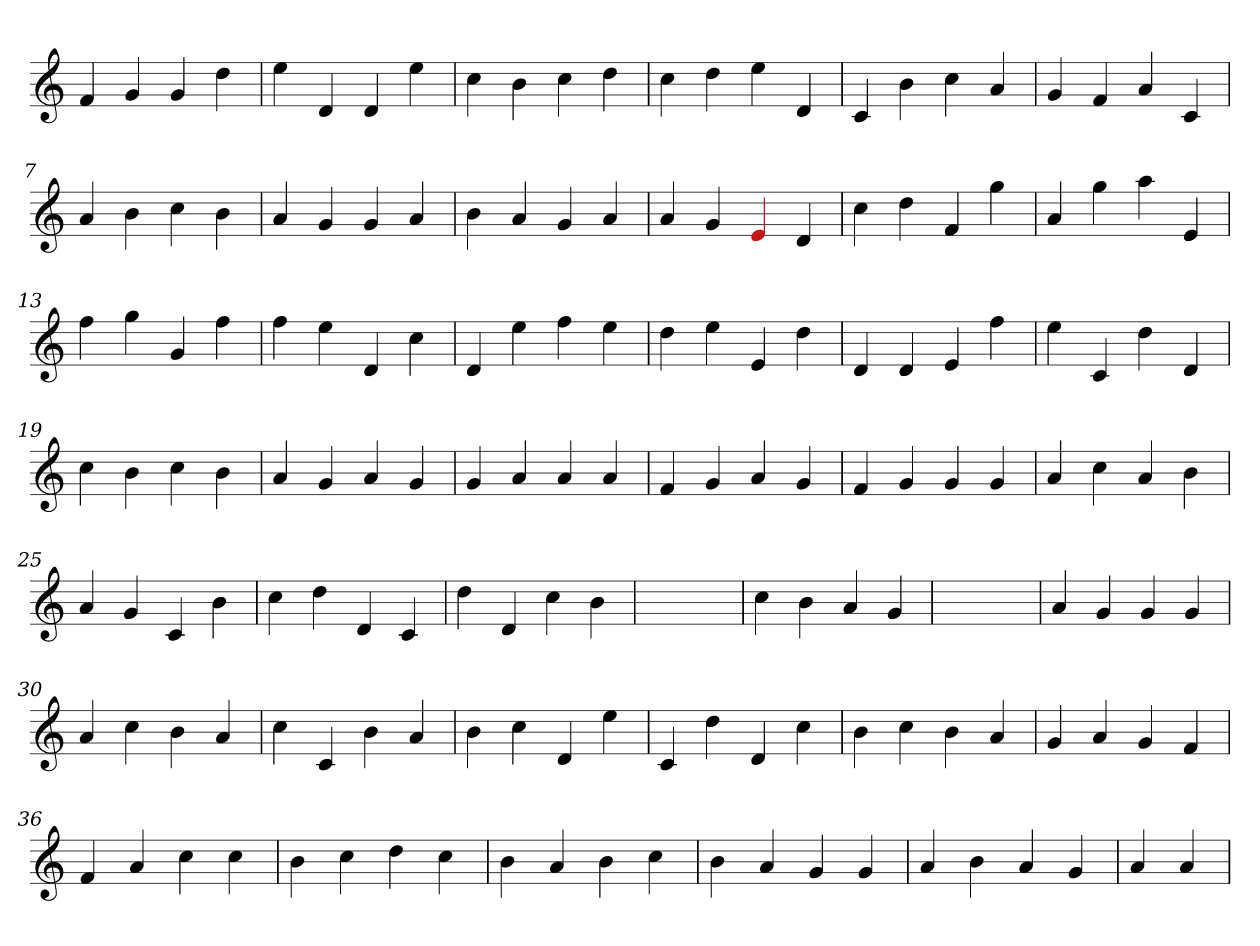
**kern
*part1
*staff1
*clefG2
=1
4f
4g
4g
4dd
=2
4ee
4d
4d
4ee
=3
4cc
4b
4cc
4dd
=4
4cc
4dd
4ee
4d
=5
4c
4b
4cc
4a
=6
4g
4f
4a
4c
=7
4a
4b
4cc
4b
=8
4a
4g
4g
4a
=9
4b
4a
4g
4a
=10
4a
4g
4Re
4d
=11
4cc
4dd
4f
4gg
=12
4a
4gg
4aa
4e
=13
4ff
4gg
4g
4ff
=14
4ff
4ee
4d
4cc
=15
4d
4ee
4ff
4ee
=16
4dd
4ee
4e
4dd
=17
4d
4d
4e
4ff
=18
4ee
4c
4dd
4d
=19
4cc
4b
4cc
4b
=20
4a
4g
4a
4g
=21
4g
4a
4a
4a
=22
4f
4g
4a
4g
=23
4f
4g
4g
4g
=24
4a
4cc
4a
4b
=25
4a
4g
4c
4b
=26
4cc
4dd
4d
4c
=27
4dd
4d
4cc
4b
=28
1ryy
=28
4cc
4b
4a
4g
=29
1ryy
=29
4a
4g
4g
4g
=30
4a
4cc
4b
4a
=31
4cc
4c
4b
4a
=32
4b
4cc
4d
4ee
=33
4c
4dd
4d
4cc
=34
4b
4cc
4b
4a
=35
4g
4a
4g
4f
=36
4f
4a
4cc
4cc
=37
4b
4cc
4dd
4cc
=38
4b
4a
4b
4cc
=39
4b
4a
4g
4g
=40
4a
4b
4a
4g
=41
4a
4a
=
*-
